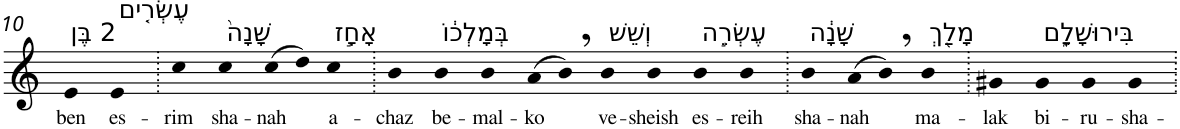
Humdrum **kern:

**kern	**text
*part1	*part1
*staff1	*staff1
*I"Piano	*
*I'Pno	*
!!LO:PB:g=z
*clefG2	*
*k[]	*
=10	=10
!LO:TX:a:t=2 בֶּן	!
!	!LO:LY:b
4e	ben
!LO:TX:a:t=עֶשְׂרִ֤ים	!
!	!LO:LY:b
4e	es-
=11.	=11.
!	!LO:LY:b
4cc	-rim
!LO:TX:a:t=שָׁנָה֙	!
!	!LO:LY:b
4cc	sha-
!	!LO:LY:b
(>8cc	-nah
8dd)	.
!LO:TX:a:t=אָחָ֣ז	!
!	!LO:LY:b
4cc	a-
=12.	=12.
!	!LO:LY:b
4b	-chaz
!LO:TX:a:t=בְּמָלְכ֔וֹ	!
!	!LO:LY:b
4b	be-
!	!LO:LY:b
4b	-mal-
!	!LO:LY:b
(>8a	-ko
8b,)	.
!LO:TX:a:t=וְשֵׁשׁ	!
!	!LO:LY:b
4b	ve-
!	!LO:LY:b
4b	-sheish
!LO:TX:a:t=עֶשְׂרֵ֣ה	!
!	!LO:LY:b
4b	es-
!	!LO:LY:b
4b	-reih
=13.	=13.
!LO:TX:a:t=שָׁנָ֔ה	!
!	!LO:LY:b
4b	sha-
!	!LO:LY:b
(>8a	-nah
8b,)	.
!LO:TX:a:t=מָלַ֖ךְ	!
!	!LO:LY:b
4b	ma-
=14.	=14.
!	!LO:LY:b
4g#X	-lak
!LO:TX:a:t=בִּירוּשָׁלִָ֑ם	!
!	!LO:LY:b
4g#	bi-
!	!LO:LY:b
4g#	-ru-
!	!LO:LY:b
4g#	-sha-
=.	=.
*-	*-
